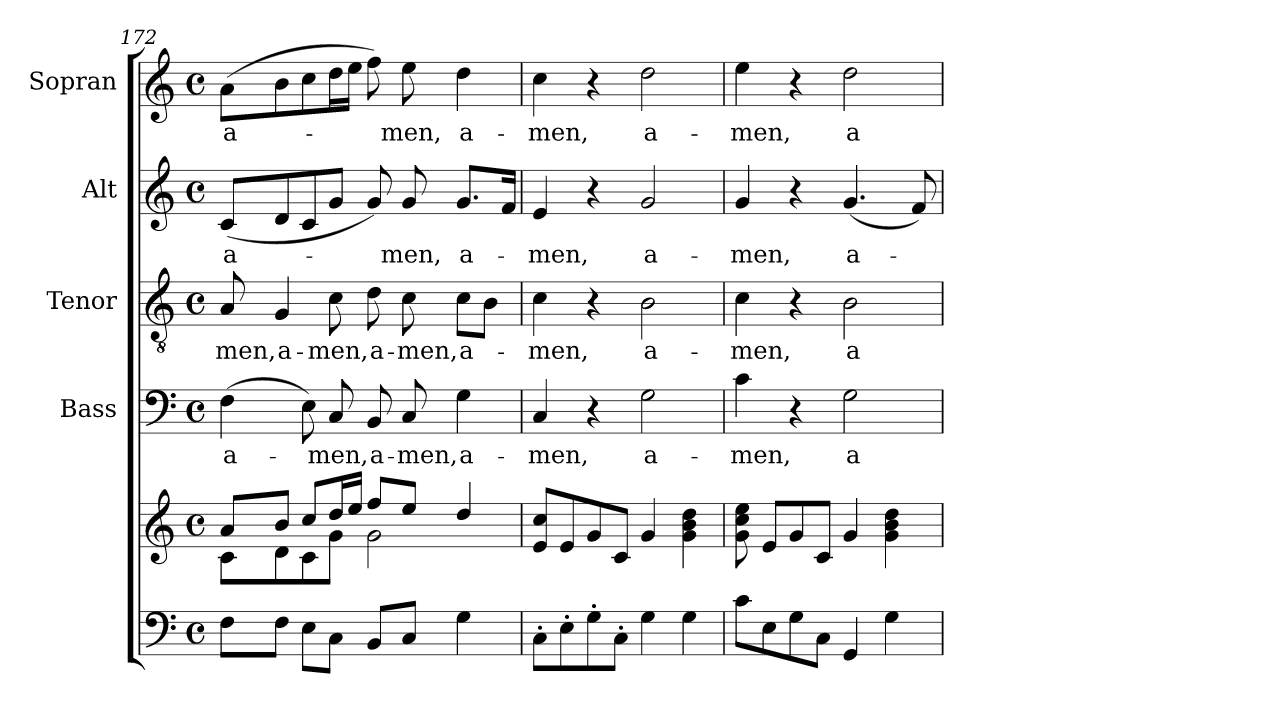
**kern	**kern	**kern	**text	**kern	**text	**kern	**text	**kern	**text
*part5	*part5	*part4	*part4	*part3	*part3	*part2	*part2	*part1	*part1
*staff6	*staff5	*staff4	*staff4	*staff3	*staff3	*staff2	*staff2	*staff1	*staff1
*	*	*I"Bass	*	*I"Tenor	*	*I"Alt	*	*I"Sopran	*
*	*	*I'B.	*	*I'T.	*	*I'A.	*	*I'S.	*
*clefF4	*clefG2	*clefF4	*	*clefGv2	*	*clefG2	*	*clefG2	*
*k[]	*k[]	*k[]	*	*k[]	*	*k[]	*	*k[]	*
*C:	*C:	*C:	*	*C:	*	*C:	*	*C:	*
*M4/4	*M4/4	*M4/4	*	*M4/4	*	*M4/4	*	*M4/4	*
*met(c)	*met(c)	*met(c)	*	*met(c)	*	*met(c)	*	*met(c)	*
=172	=172	=172	=172	=172	=172	=172	=172	=172	=172
*	*^	*	*	*	*	*	*	*	*
!	!	!	!	!LO:LY:b	!	!LO:LY:b	!	!LO:LY:b	!	!LO:LY:b
8F\L	8a/L	8c\L	(>4F\	a-	8A/	-men,	(>8c/L	a-	(>8a\L	a-
!	!	!	!	!	!	!LO:LY:b	!	!	!	!
8F\J	8b/J	8d\	.	.	4G/	a-	8d/	.	8b\	.
8E\L	8cc/L	8c\	8E\)	.	.	.	8c/	.	8cc\	.
!	!	!	!	!LO:LY:b	!	!LO:LY:b	!	!	!	!
8C\J	16dd/L	8g\J	8C/	-men,	8c\	-men,	8g/J	.	16dd\L	.
.	16ee/JJ	.	.	.	.	.	.	.	16ee\JJ	.
!	!	!	!	!LO:LY:b	!	!LO:LY:b	!	!	!	!
8BB/L	8ff/L	2g\	8BB/	a-	8d\	a-	8g/)	.	8ff\)	.
!	!	!	!	!LO:LY:b	!	!LO:LY:b	!	!LO:LY:b	!	!LO:LY:b
8C/J	8ee/J	.	8C/	-men,	8c\	-men,	8g/	-men,	8ee\	-men,
!	!	!	!	!LO:LY:b	!	!LO:LY:b	!	!LO:LY:b	!	!LO:LY:b
4G\	4dd/	.	4G\	a-	8c\L	a-	8.g/L	a-	4dd\	a-
.	.	.	.	.	8B\J	.	.	.	.	.
.	.	.	.	.	.	.	16f/Jk	.	.	.
*	*v	*v	*	*	*	*	*	*	*	*
=173	=173	=173	=173	=173	=173	=173	=173	=173	=173
!	!	!	!LO:LY:b	!	!LO:LY:b	!	!LO:LY:b	!	!LO:LY:b
8C'>\L	8e/ 8cc/L	4C/	-men,	4c\	-men,	4e/	-men,	4cc\	-men,
8E'>\	8e/	.	.	.	.	.	.	.	.
8G'>\	8g/	4r	.	4r	.	4r	.	4r	.
8C'>\J	8c/J	.	.	.	.	.	.	.	.
!	!	!	!LO:LY:b	!	!LO:LY:b	!	!LO:LY:b	!	!LO:LY:b
4G\	4g/	2G\	a-	2B\	a-	2g/	a-	2dd\	a-
4G\	4g\ 4b\ 4dd\	.	.	.	.	.	.	.	.
=174	=174	=174	=174	=174	=174	=174	=174	=174	=174
!	!	!	!LO:LY:b	!	!LO:LY:b	!	!LO:LY:b	!	!LO:LY:b
8c\L	8g\ 8cc\ 8ee\	4c\	-men,	4c\	-men,	4g/	-men,	4ee\	-men,
8E\	8e/L	.	.	.	.	.	.	.	.
8G\	8g/	4r	.	4r	.	4r	.	4r	.
8C\J	8c/J	.	.	.	.	.	.	.	.
!	!	!	!LO:LY:b	!	!LO:LY:b	!	!LO:LY:b	!	!LO:LY:b
4GG/	4g/	2G\	a-	2B\	a-	(<4.g/	a-	2dd\	a-
4G\	4g\ 4b\ 4dd\	.	.	.	.	.	.	.	.
.	.	.	.	.	.	8f/)	.	.	.
=	=	=	=	=	=	=	=	=	=
*-	*-	*-	*-	*-	*-	*-	*-	*-	*-
